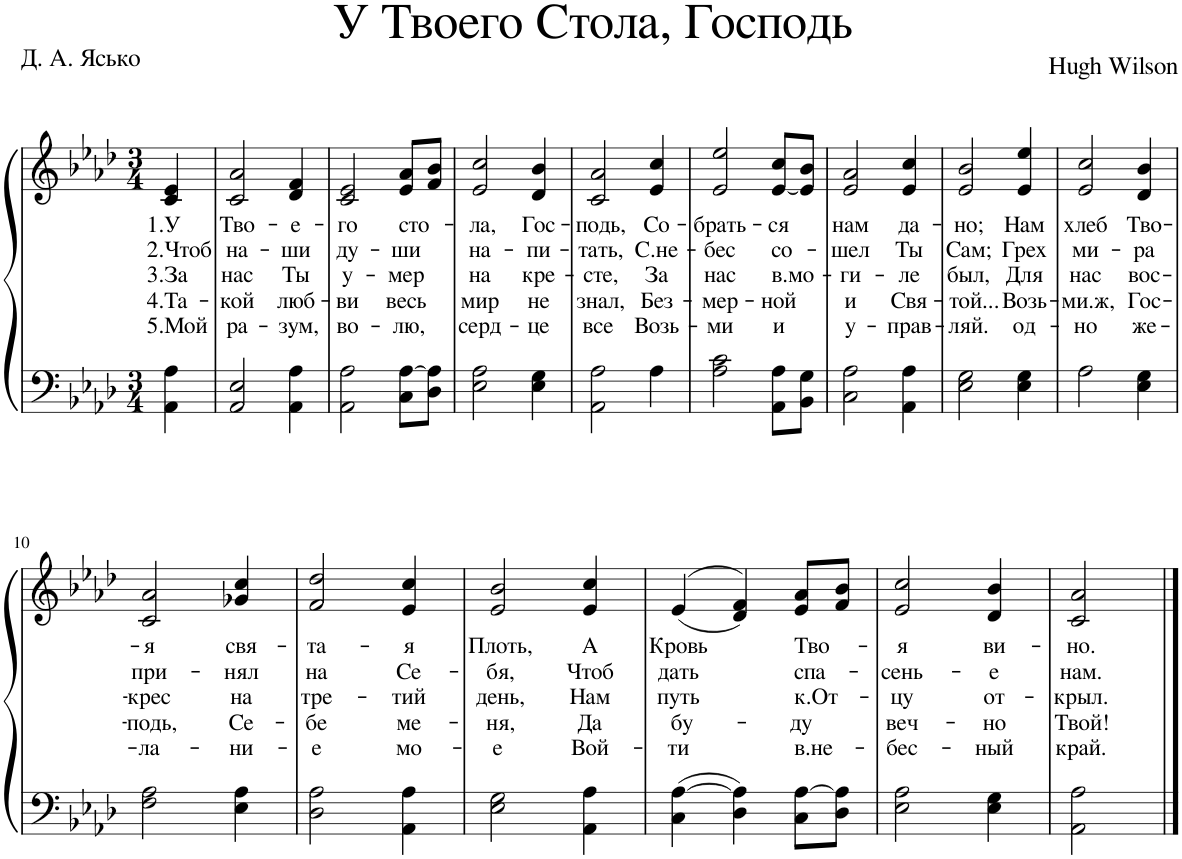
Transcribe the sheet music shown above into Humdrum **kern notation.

**kern	**kern	**text	**text	**text	**text	**text
*part1	*part1	*part1	*part1	*part1	*part1	*part1
*staff2	*staff1	*staff1	*staff1	*staff1	*staff1	*staff1
*I"Piano	*	*	*	*	*	*
*I'Pno.	*	*	*	*	*	*
*clefF4	*clefG2	*	*	*	*	*
*k[b-e-a-d-]	*k[b-e-a-d-]	*	*	*	*	*
*M3/4	*M3/4	*	*	*	*	*
=1	=1	=1	=1	=1	=1	=1
!	!	!LO:LY:b	!LO:LY:b	!LO:LY:b	!LO:LY:b	!LO:LY:b
4AA-\ 4A-\	4c/ 4e-/	1.У	2.Чтоб	3.За	4.Та-	5.Мой
=2	=2	=2	=2	=2	=2	=2
!	!	!LO:LY:b	!LO:LY:b	!LO:LY:b	!LO:LY:b	!LO:LY:b
2AA-/ 2E-/	2c/ 2a-/	Тво-	на-	нас	-кой	ра-
!	!	!LO:LY:b	!LO:LY:b	!LO:LY:b	!LO:LY:b	!LO:LY:b
4AA-\ 4A-\	4d-/ 4f/	-е-	-ши	Ты	люб-	-зум,
=3	=3	=3	=3	=3	=3	=3
!	!	!LO:LY:b	!LO:LY:b	!LO:LY:b	!LO:LY:b	!LO:LY:b
2AA-\ 2A-\	2c/ 2e-/	-го	ду-	у-	-ви	во-
!	!	!LO:LY:b	!LO:LY:b	!LO:LY:b	!LO:LY:b	!LO:LY:b
8C\ [8A-\L	8e-/ 8a-/L	сто-	-ши	-мер	весь	-лю,
8D-\ 8A-\]J	8f/ 8b-/J	.	.	.	.	.
=4	=4	=4	=4	=4	=4	=4
!	!	!LO:LY:b	!LO:LY:b	!LO:LY:b	!LO:LY:b	!LO:LY:b
2E-\ 2A-\	2e-/ 2cc/	-ла,	на-	на	мир	серд-
!	!	!LO:LY:b	!LO:LY:b	!LO:LY:b	!LO:LY:b	!LO:LY:b
4E-\ 4G\	4d-/ 4b-/	Гос-	-пи-	кре-	не	-це
=5	=5	=5	=5	=5	=5	=5
!	!	!LO:LY:b	!LO:LY:b	!LO:LY:b	!LO:LY:b	!LO:LY:b
2AA-\ 2A-\	2c/ 2a-/	-подь,	-тать,	-сте,	знал,	все
!	!	!LO:LY:b	!LO:LY:b	!LO:LY:b	!LO:LY:b	!LO:LY:b
4A-\	4e-/ 4cc/	Со-	С.не-	За	Без-	Возь-
=6	=6	=6	=6	=6	=6	=6
!	!	!LO:LY:b	!LO:LY:b	!LO:LY:b	!LO:LY:b	!LO:LY:b
2A-\ 2c\	2e-/ 2ee-/	-брать-	-бес	нас	-мер-	-ми
!	!	!LO:LY:b	!LO:LY:b	!LO:LY:b	!LO:LY:b	!LO:LY:b
8AA-\ 8A-\L	[8e-/ 8cc/L	-ся	со-	в.мо-	-ной	и
8BB-\ 8G\J	8e-/] 8b-/J	.	.	.	.	.
=7	=7	=7	=7	=7	=7	=7
!	!	!LO:LY:b	!LO:LY:b	!LO:LY:b	!LO:LY:b	!LO:LY:b
2C\ 2A-\	2e-/ 2a-/	нам	-шел	-ги-	и	у-
!	!	!LO:LY:b	!LO:LY:b	!LO:LY:b	!LO:LY:b	!LO:LY:b
4AA-\ 4A-\	4e-/ 4cc/	да-	Ты	-ле	Свя-	-прав-
=8	=8	=8	=8	=8	=8	=8
!	!	!LO:LY:b	!LO:LY:b	!LO:LY:b	!LO:LY:b	!LO:LY:b
2E-\ 2G\	2e-/ 2b-/	-но;	Сам;	был,	-той...	-ляй.
!	!	!LO:LY:b	!LO:LY:b	!LO:LY:b	!LO:LY:b	!LO:LY:b
4E-\ 4G\	4e-/ 4ee-/	Нам	Грех	Для	Возь-	од-
=9	=9	=9	=9	=9	=9	=9
!	!	!LO:LY:b	!LO:LY:b	!LO:LY:b	!LO:LY:b	!LO:LY:b
2A-\	2e-/ 2cc/	хлеб	ми-	нас	-ми.ж,	-но
!	!	!LO:LY:b	!LO:LY:b	!LO:LY:b	!LO:LY:b	!LO:LY:b
4E-\ 4G\	4d-/ 4b-/	Тво-	-ра	вос-	Гос-	же-
!!LO:LB:g=z
=10	=10	=10	=10	=10	=10	=10
!	!	!LO:LY:b	!LO:LY:b	!LO:LY:b	!LO:LY:b	!LO:LY:b
2F\ 2A-\	2c/ 2a-/	-я	при-	-крес	-подь,	-ла-
!	!	!LO:LY:b	!LO:LY:b	!LO:LY:b	!LO:LY:b	!LO:LY:b
4E-\ 4A-\	4g-X/ 4cc/	свя-	-нял	на	Се-	-ни-
=11	=11	=11	=11	=11	=11	=11
!	!	!LO:LY:b	!LO:LY:b	!LO:LY:b	!LO:LY:b	!LO:LY:b
2D-\ 2A-\	2f/ 2dd-/	-та-	на	тре-	-бе	-е
!	!	!LO:LY:b	!LO:LY:b	!LO:LY:b	!LO:LY:b	!LO:LY:b
4AA-\ 4A-\	4e-/ 4cc/	-я	Се-	-тий	ме-	мо-
=12	=12	=12	=12	=12	=12	=12
!	!	!LO:LY:b	!LO:LY:b	!LO:LY:b	!LO:LY:b	!LO:LY:b
2E-\ 2G\	2e-/ 2b-/	Плоть,	-бя,	день,	-ня,	-е
!	!	!LO:LY:b	!LO:LY:b	!LO:LY:b	!LO:LY:b	!LO:LY:b
4AA-\ 4A-\	4e-/ 4cc/	А	Чтоб	Нам	Да	Вой-
=13	=13	=13	=13	=13	=13	=13
!	!	!LO:LY:b	!LO:LY:b	!LO:LY:b	!LO:LY:b	!LO:LY:b
4C\ [4A-\	(>(4e-/	Кровь	дать	путь	бу-	-ти
4D-\ 4A-\]	4d-/ 4f/))	.	.	.	.	.
!	!	!LO:LY:b	!LO:LY:b	!LO:LY:b	!LO:LY:b	!LO:LY:b
8C\ [8A-\L	8e-/ 8a-/L	Тво-	спа-	к.От-	-ду	в.не-
8D-\ 8A-\]J	8f/ 8b-/J	.	.	.	.	.
=14	=14	=14	=14	=14	=14	=14
!	!	!LO:LY:b	!LO:LY:b	!LO:LY:b	!LO:LY:b	!LO:LY:b
2E-\ 2A-\	2e-/ 2cc/	-я	-сень-	-цу	веч-	-бес-
!	!	!LO:LY:b	!LO:LY:b	!LO:LY:b	!LO:LY:b	!LO:LY:b
4E-\ 4G\	4d-/ 4b-/	ви-	-е	от-	-но	-ный
=15	=15	=15	=15	=15	=15	=15
!	!	!LO:LY:b	!LO:LY:b	!LO:LY:b	!LO:LY:b	!LO:LY:b
2AA-\ 2A-\	2c/ 2a-/	-но.	нам.	-крыл.	Твой!	край.
==	==	==	==	==	==	==
*-	*-	*-	*-	*-	*-	*-
